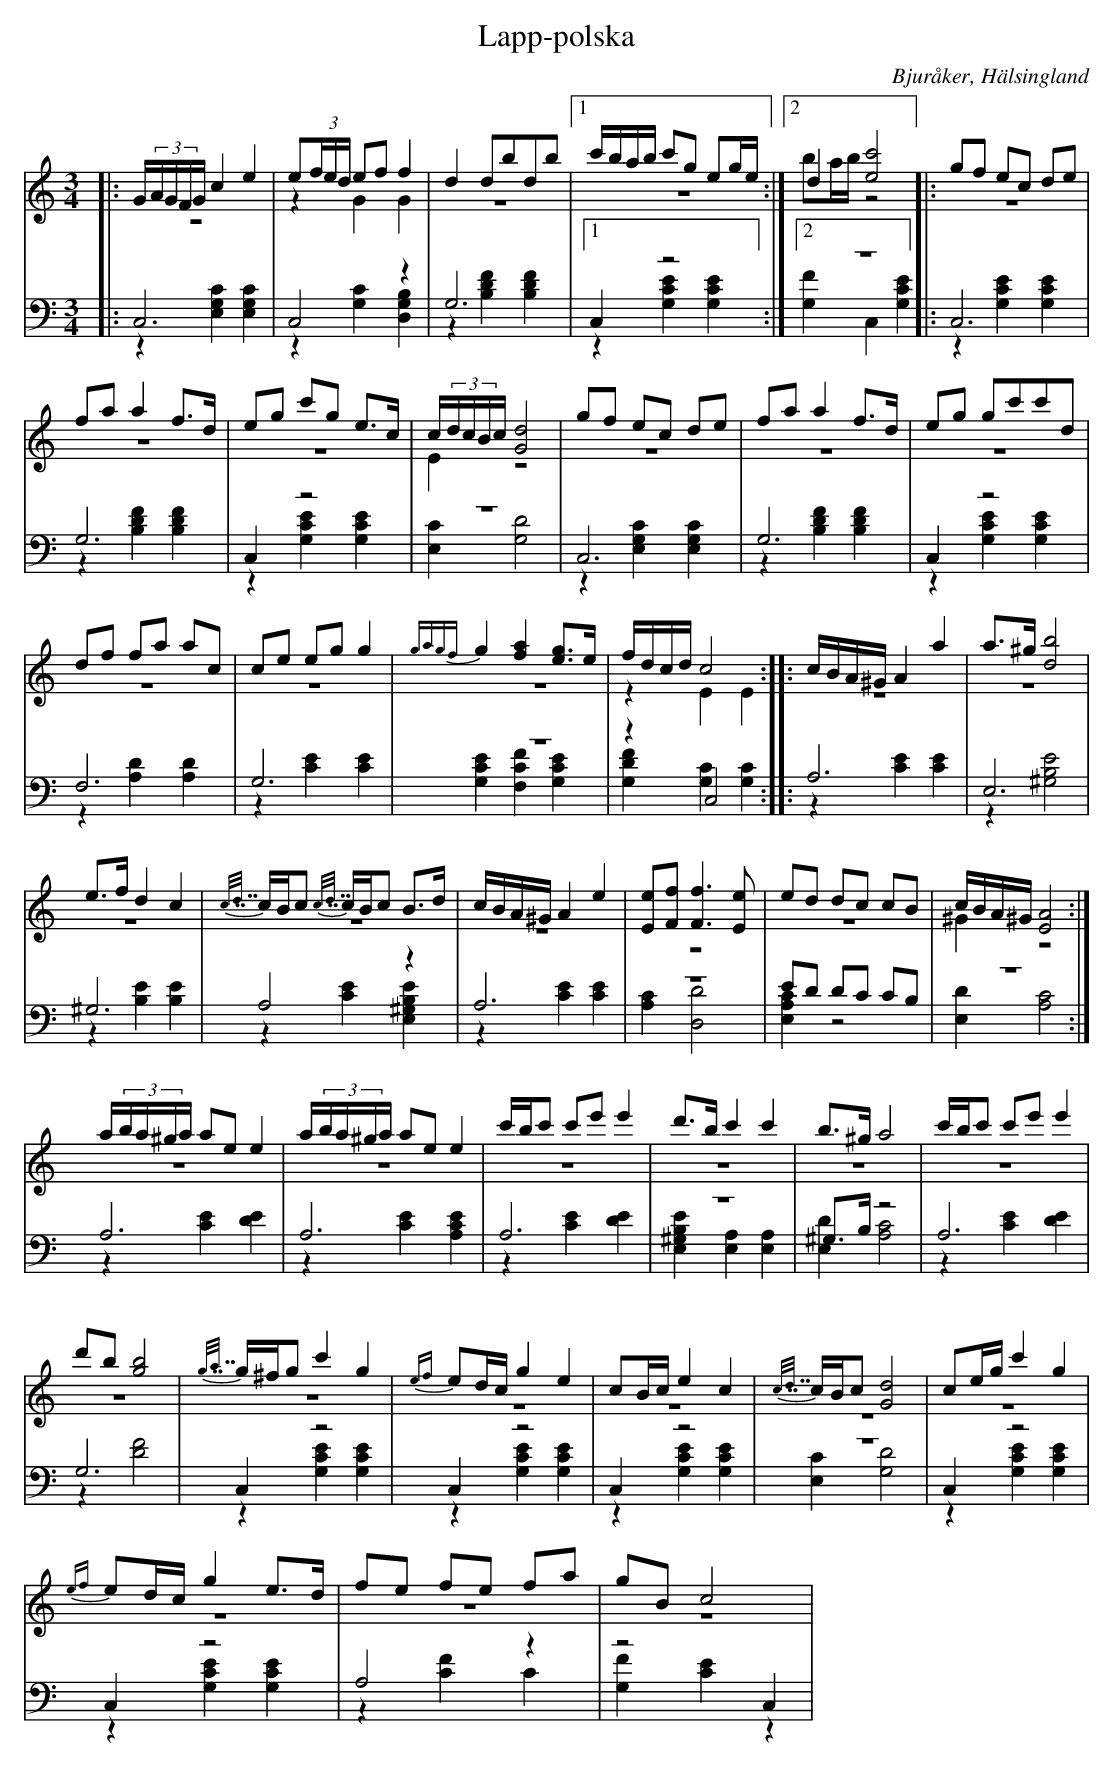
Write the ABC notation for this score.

X:1
T: Lapp-polska
O: Bjuråker, Hälsingland
M: 3/4
L: 1/8
K: C
V:1
V:2 merge
V:3
V:4 merge
V:1
|:G/(3A/G/F/G/ c2 e2|e(3f/e/d/ ef f2|d2 dbdb|1 c'/b/a/b/ c'g eg/e/:|2 d2 [e4c'4]|:gf ec de|
fa a2 f>d|eg c'g e>c|c/(3d/c/B/c/ [G4d4]|gf ec de|fa a2 f>d|eg gc'c'd|
df fa ac|ce eg g2|{g8/5a8/5g8/5f8/5}g2 [f2a2] [eg]>e|f/d/c/d/  c4::c/B/A/^G/ A2 a2|a>^g [d4b4]|
e>f d2 c2|{c7/8d7/8}c/B/c {c7/8d7/8}c/B/c B>d|c/B/A/^G/ A2 e2|[Ee][Ff] [F3f3] [Ee] |ed dc cB|c/B/A/^G/ [E4A4]:|
a/(3b/a/^g/a/ ae e2|a/(3b/a/^g/a/ ae e2|c'/b/c' c'e' e'2  |d'>b c'2 c'2|b>^g a4|c'/b/c' c'e' e'2|
d'b [g4b4]|{g7/8a7/8}g/^f/g c'2 g2|{ef}ed/c/ g2 e2|cB/c/ e2 c2|{c7/8d7/8}c/B/c [G4d4]|ce/g/ c'2 g2|
{ef}ed/c/ g2 e>d|fe fe fa|gB c4|
V:2
|:z6|z2 G2 G2|z6|1 z6:|2 ba/b/ z4|:z6|
z6|z6|E2 z4|z6|z6|z6|
z6|z6|z6|z2 E2 E2:||:z6|z6|
z6|z6|z6|z6|z6|^G2 z4:|
|z6|z6|z6|z6|z6|z6|
z6|z6|z6|z6|z6|z6|
z6|z6|z6|
V:3  clef=bass
|:C,6|C,4 z2|G,6|1 C,2 z4:|2 z6|:C,6|
G,6|C,2 z4|z6|C,6|G,6|C,2 z4|
F,6|G,6|z6|z2 C,4::A,6|E,6|
^G,6|A,4 z2|A,6|z6|ED DC CB,|z6:|
A,6|A,6|A,6|z6|^G,>B, z4|A,6|
G,6|C,2 z4|C,2 z4|C,2 z4|z6|C,2 z4|
C,2 z4|A,4 z2|z4 C,2|
V:4  clef=bass
|:z2 [E,2G,2C2] [E,2G,2C2]|z2 [G,2C2] [D,2G,2B,2]|z2 [B,2D2F2] [B,2D2F2]|1 z2 [G,2C2E2] [G,2C2E2]:|2 [G,2F2] C,2 [G,2C2E2]|:z2 [G,2C2E2] [G,2C2E2]|z2 [B,2D2F2] [B,2D2F2]|z2 [G,2C2E2] [G,2C2E2]|[E,2C2] [G,4D4]|z2 [E,2G,2C2] [E,2G,2C2]|z2 [B,2D2F2] [B,2D2F2]| z2 [G,2C2E2] [G,2C2E2]|
z2 [A,2D2] [A,2D2]|z2 [C2E2] [C2E2]|[G,2C2E2] [F,2C2F2] [G,2C2E2] |[G,2D2F2] [G,2C2] [G,2C2]::z2 [C2E2] [C2E2]|z2 [^G,4B,4E4]|
z2 [B,2E2] [B,2E2]|z2 [C2E2] [E,2^G,2B,2E2]|z2 [C2E2] [C2E2]|[A,2C2] [D,4D4]|[E,2A,2C2] z4|[E,2D2] [A,4C4]:|
z2 [C2E2] [D2E2]|z2 [C2E2] [A,2C2E2]|z2 [C2E2] [D2E2]|[E,2^G,2B,2E2] [A,2E,2] [A,2E,2]|[E,2D2] [A,4C4]|z2 [C2E2] [D2E2]|
z2 [D4F4]|z2 [G,2C2E2] [G,2C2E2]|z2 [G,2C2E2] [G,2C2E2]|z2 [G,2C2E2] [G,2C2E2]|[E,2C2] [G,4D4]|z2 [G,2C2E2] [G,2C2E2]|
z2 [G,2C2E2] [G,2C2E2]|z2 [C2F2] C2|[G,2F2] [C2E2] z2|
